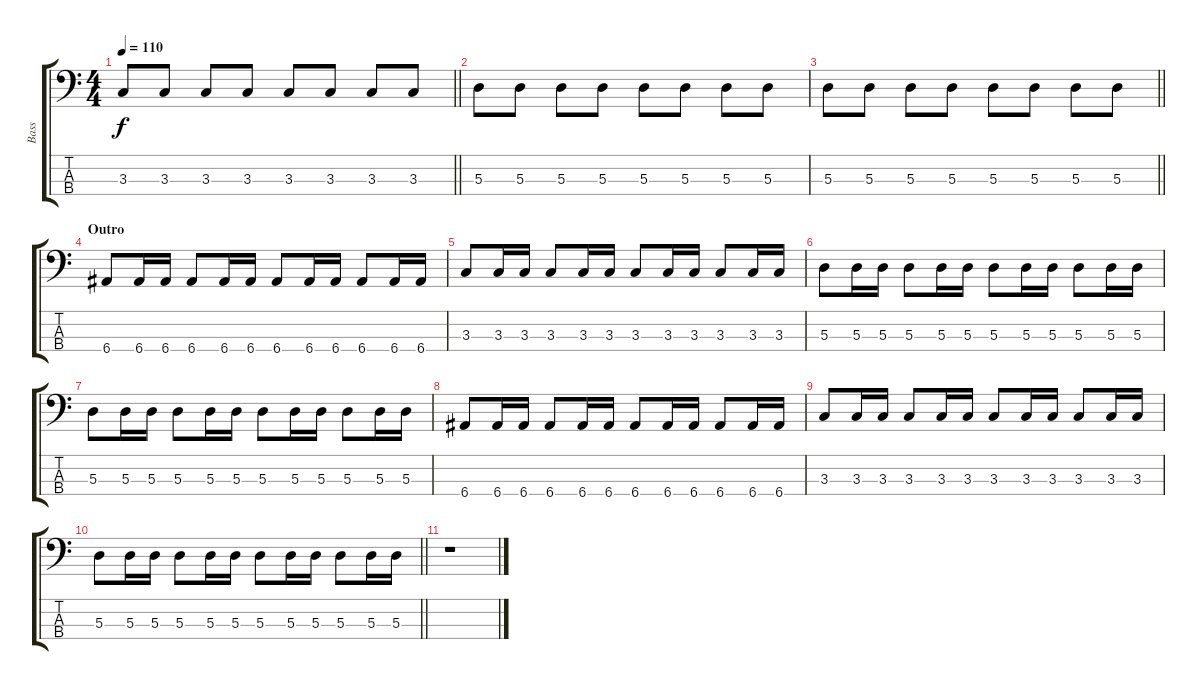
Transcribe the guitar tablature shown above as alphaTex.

\track ("Bass" "Bass") {instrument electricbassfinger}
\staff {score tabs}
\tuning (G2 D2 A1 E1) {hide}
\ts (4 4)
\tempo 110
\clef f4
\barLineRight lightlight
\ks c
3.3.8{dy f} 3.3.8 3.3.8 3.3.8 3.3.8 3.3.8 3.3.8 3.3.8 |
5.3.8 5.3.8 5.3.8 5.3.8 5.3.8 5.3.8 5.3.8 5.3.8 |
\barLineRight lightlight
5.3.8 5.3.8 5.3.8 5.3.8 5.3.8 5.3.8 5.3.8 5.3.8 |
\section ("" "Outro")
6.4.8 6.4.16 6.4.16 6.4.8 6.4.16 6.4.16 6.4.8 6.4.16 6.4.16 6.4.8 6.4.16 6.4.16 |
3.3.8 3.3.16 3.3.16 3.3.8 3.3.16 3.3.16 3.3.8 3.3.16 3.3.16 3.3.8 3.3.16 3.3.16 |
5.3.8 5.3.16 5.3.16 5.3.8 5.3.16 5.3.16 5.3.8 5.3.16 5.3.16 5.3.8 5.3.16 5.3.16 |
5.3.8 5.3.16 5.3.16 5.3.8 5.3.16 5.3.16 5.3.8 5.3.16 5.3.16 5.3.8 5.3.16 5.3.16 |
6.4.8 6.4.16 6.4.16 6.4.8 6.4.16 6.4.16 6.4.8 6.4.16 6.4.16 6.4.8 6.4.16 6.4.16 |
3.3.8 3.3.16 3.3.16 3.3.8 3.3.16 3.3.16 3.3.8 3.3.16 3.3.16 3.3.8 3.3.16 3.3.16 |
\barLineRight lightlight
5.3.8 5.3.16 5.3.16 5.3.8 5.3.16 5.3.16 5.3.8 5.3.16 5.3.16 5.3.8 5.3.16 5.3.16 |
r.1
